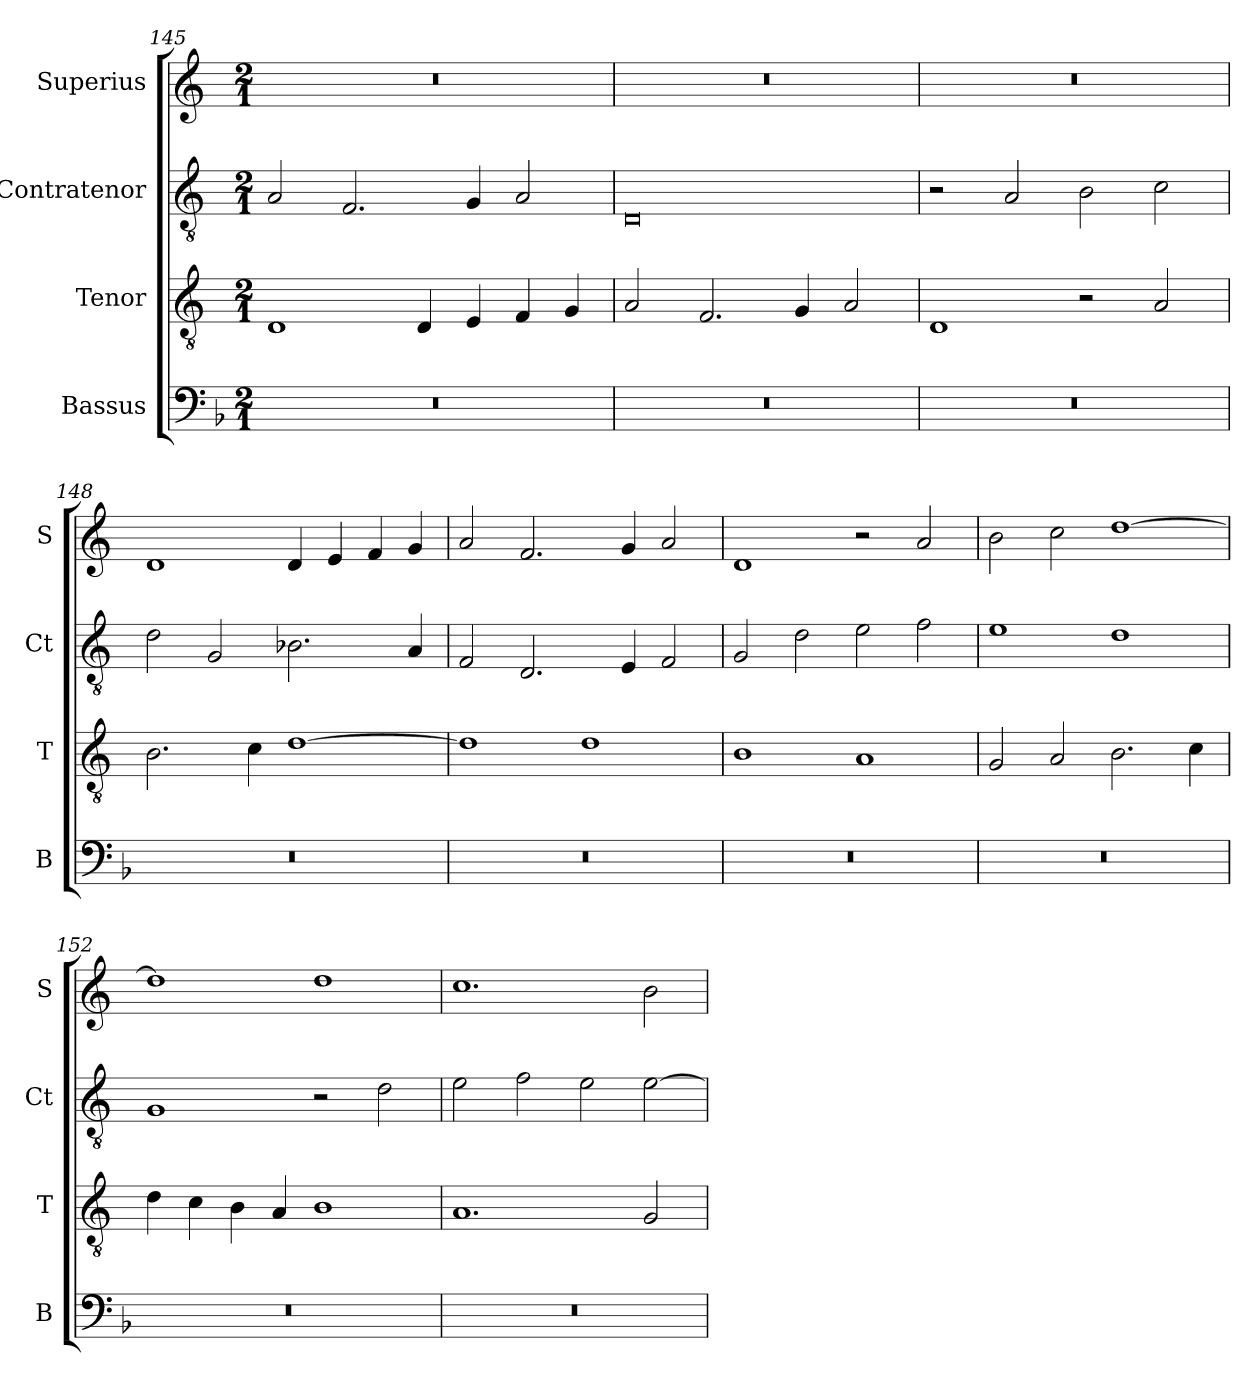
**kern	**kern	**kern	**kern
*part4	*part3	*part2	*part1
*staff4	*staff3	*staff2	*staff1
*I"Bassus	*I"Tenor	*I"Contratenor	*I"Superius
*I'B	*I'T	*I'Ct	*I'S
*clefF4	*clefGv2	*clefGv2	*clefG2
*k[b-]	*k[]	*k[]	*k[]
*M2/1	*M2/1	*M2/1	*M2/1
=145	=145	=145	=145
0r	1D	2A	0r
.	.	2.F	.
.	4D	.	.
.	4E	4G	.
.	4F	2A	.
.	4G	.	.
=146	=146	=146	=146
0r	2A	0D	0r
.	2.F	.	.
.	4G	.	.
.	2A	.	.
=147	=147	=147	=147
0r	1D	2r	0r
.	.	2A	.
.	2r	2B	.
.	2A	2c	.
=148	=148	=148	=148
0r	2.B	2d	1d
.	.	2G	.
.	4c	.	.
.	[1d	2.B-X	4d
.	.	.	4e
.	.	.	4f
.	.	4A	4g
=149	=149	=149	=149
0r	1d]	2F	2a
.	.	2.D	2.f
.	1d	.	.
.	.	4E	4g
.	.	2F	2a
=150	=150	=150	=150
0r	1B	2G	1d
.	.	2d	.
.	1A	2e	2r
.	.	2f	2a
=151	=151	=151	=151
0r	2G	1e	2b
.	2A	.	2cc
.	2.B	1d	[1dd
.	4c	.	.
=152	=152	=152	=152
0r	4d	1G	1dd]
.	4c	.	.
.	4B	.	.
.	4A	.	.
.	1B	2r	1dd
.	.	2d	.
=153	=153	=153	=153
0r	1.A	2e	1.cc
.	.	2f	.
.	.	2e	.
.	2G	[2e	2b
=	=	=	=
*-	*-	*-	*-
